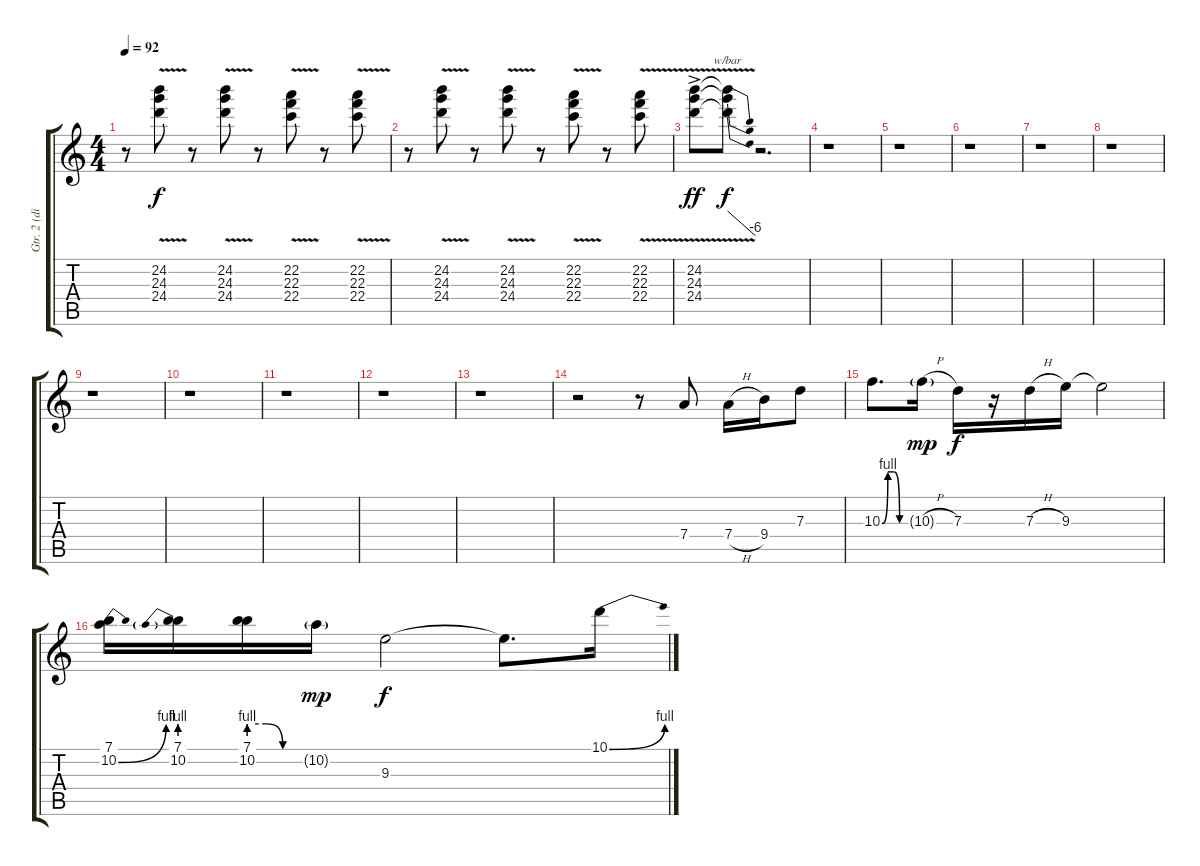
\track ("Gtr. 2 (dist.)" "Gtr. 2 (di") {instrument overdrivenguitar}
\staff {score tabs}
\tuning (E4 B3 G3 D3 A2 E2) {hide}
\ts (4 4)
\tempo 92
\clef g2
\ks c
r.8{dy f} (24.2{v} 24.3{v} 24.4{v}).8 r.8 (24.2{v} 24.3{v} 24.4{v}).8 r.8 (22.2{v} 22.3{v} 22.4{v}).8 r.8 (22.2{v} 22.3{v} 22.4{v}).8 |
r.8 (24.2{v} 24.3{v} 24.4{v}).8 r.8 (24.2{v} 24.3{v} 24.4{v}).8 r.8 (22.2{v} 22.3{v} 22.4{v}).8 r.8 (22.2{v} 22.3{v} 22.4{v}).8 |
(24.2{v ac} 24.3{v ac} 24.4{v ac}).8{dy ff} (24.2{t} 24.3{t} 24.4{t}).8{tbe (dive default 0 0 60 -24) dy f} r.2{d} |
r.1 |
r.1 |
r.1 |
r.1 |
r.1 |
r.1 |
r.1 |
r.1 |
r.1 |
r.1 |
r.2{volume 16 instrument overdrivenguitar} r.8 7.4.8 7.4{h}.16 9.4.16 7.3.8 |
10.3{be (custom 0 0 15 4 30 4 45 0 60 0)}.8{d} 10.3{h g}.16{dy mp} 7.3.16{dy f} r.16 7.3{h}.16 9.3.16 9.3{t}.2 |
(7.1 10.2{be (bend 0 0 60 4)}).16 (7.1 10.2{be (prebend 0 4 60 4)}).16 (7.1 10.2{be (custom 0 4 20 4 40 0 60 0)}).16 10.2{g}.16{dy mp} 9.3.2{dy f} 9.3{t}.8{d} 10.1{be (bend 0 0 60 4)}.16
